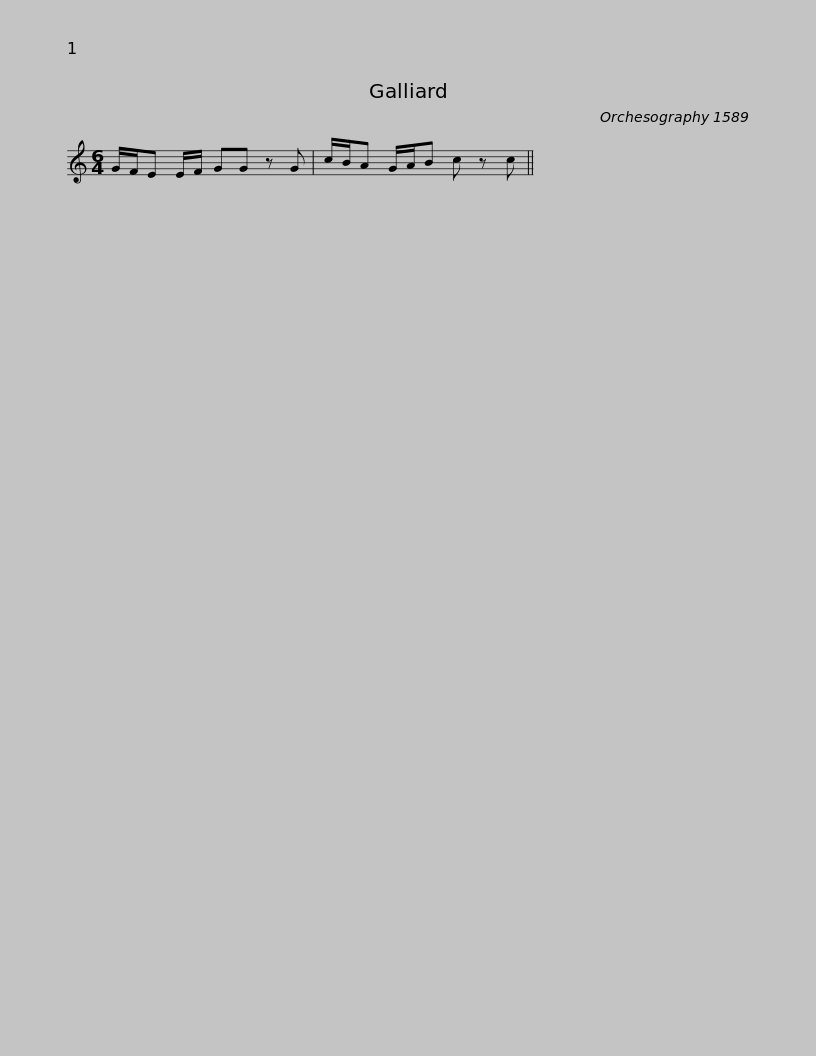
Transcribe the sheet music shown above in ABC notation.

X:1
L:1/8
M:6/4
I:linebreak $
K:C
V:1 treble
V:1
 G/F/E E/F/ GG z G | c/B/A G/A/B c z c || %2
